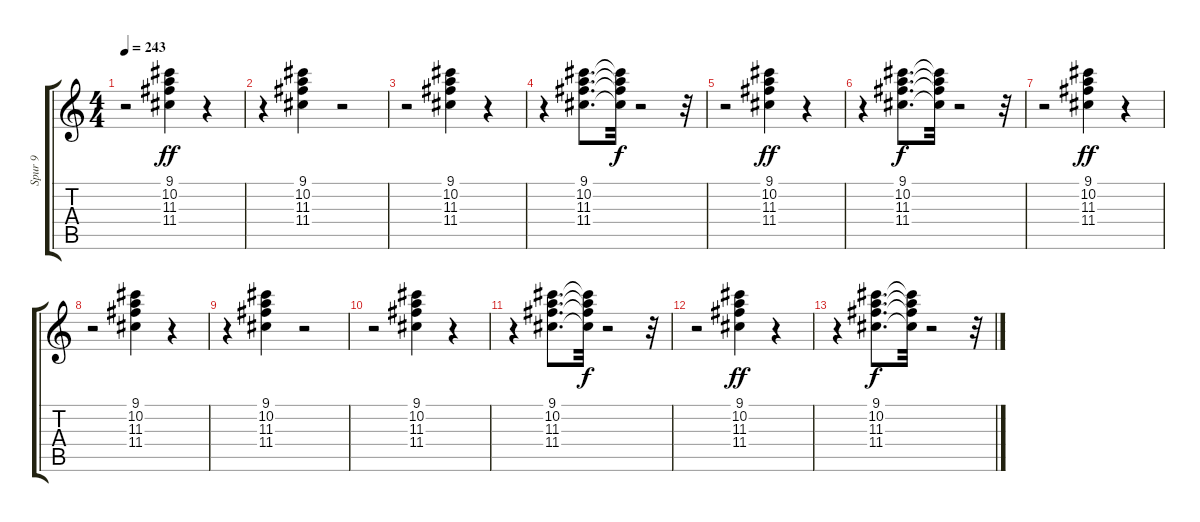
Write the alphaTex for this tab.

\track ("Spur 9" "Spur 9") {instrument electricguitarclean}
\staff {score tabs}
\tuning (E4 B3 G3 D3 A2 E2) {hide}
\ts (4 4)
\tempo 243
\clef g2
\ks c
r.2{dy f} (9.1 10.2 11.3 11.4).4{dy ff} r.4 |
r.4 (9.1 10.2 11.3 11.4).4 r.2 |
r.2 (9.1 10.2 11.3 11.4).4 r.4 |
r.4 (9.1 10.2 11.3 11.4).8{d} (9.1{t} 10.2{t} 11.3{t} 11.4{t}).32{dy f} r.2 r.32 |
r.2 (9.1 10.2 11.3 11.4).4{dy ff} r.4 |
r.4 (9.1 10.2 11.3 11.4).8{d dy f} (9.1{t} 10.2{t} 11.3{t} 11.4{t}).32 r.2 r.32 |
r.2 (9.1 10.2 11.3 11.4).4{dy ff} r.4 |
r.2 (9.1 10.2 11.3 11.4).4 r.4 |
r.4 (9.1 10.2 11.3 11.4).4 r.2 |
r.2 (9.1 10.2 11.3 11.4).4 r.4 |
r.4 (9.1 10.2 11.3 11.4).8{d} (9.1{t} 10.2{t} 11.3{t} 11.4{t}).32{dy f} r.2 r.32 |
r.2 (9.1 10.2 11.3 11.4).4{dy ff} r.4 |
r.4 (9.1 10.2 11.3 11.4).8{d dy f} (9.1{t} 10.2{t} 11.3{t} 11.4{t}).32 r.2 r.32
